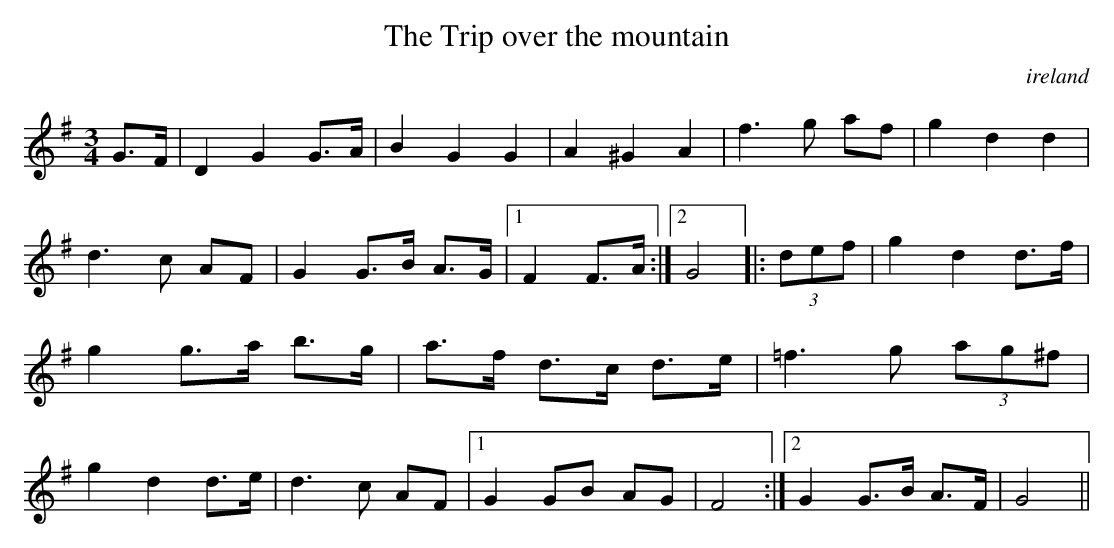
X:1
T:Trip over the mountain, The
O:ireland
M:3/4
K:G
G>F|\
D2G2 G>A|B2G2 G2|A2^G2 A2|f3g af|\
g2d2 d2|d3c AF|G2G>B A>G |1 F2F>A :|2 G4 ||\
|:(3def|\
g2d2 d>f|g2g>a b>g|a>f d>c d>e|=f3g (3ag^f|\
g2d2 d>e|d3c AF |1 G2GB AG|F4 :|2 G2G>B A>F|G4||
